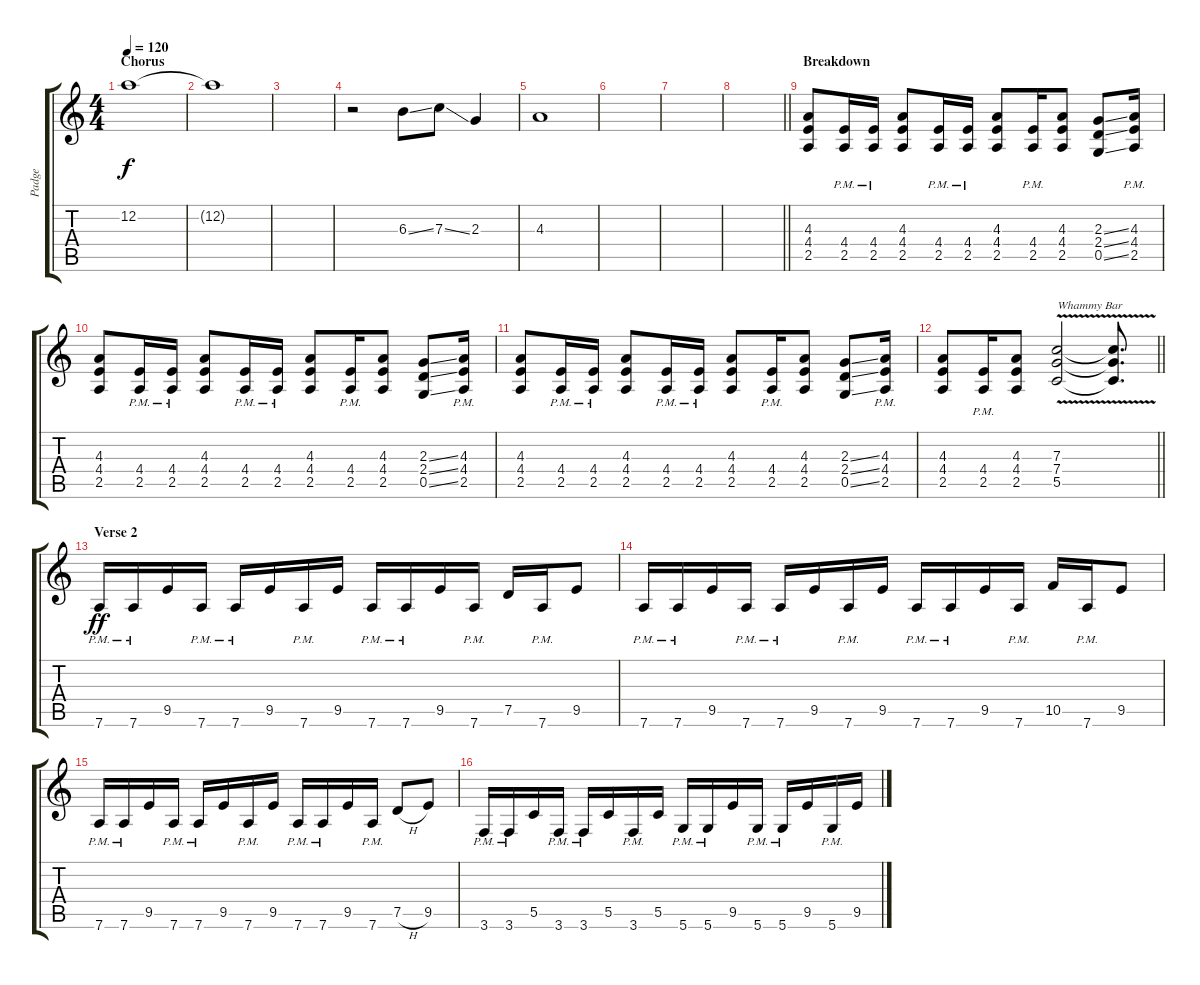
\track ("Padge" "Padge") {instrument distortionguitar}
\staff {score tabs}
\tuning (D4 A3 F3 C3 G2 D2) {hide}
\ts (4 4)
\section ("" "Chorus")
\tempo 120
\clef g2
\ks c
12.2.1{dy f volume 5} |
12.2{t}.1 |
|
r.2 6.3{ss}.8{volume 13} 7.3{ss}.8 2.3.4 |
4.3.1 |
|
|
\barLineRight lightlight
|
\section ("" "Breakdown")
(4.3 4.4 2.5).8 (4.4{pm} 2.5{pm}).16 (4.4{pm} 2.5{pm}).16 (4.3 4.4 2.5).8 (4.4{pm} 2.5{pm}).16 (4.4{pm} 2.5{pm}).16 (4.3 4.4 2.5).8 (4.4{pm} 2.5{pm}).16 (4.3 4.4 2.5).8 (2.3{ss} 2.4{ss} 0.5{ss}).8 (4.3{pm} 4.4{pm} 2.5{pm}).16 |
(4.3 4.4 2.5).8 (4.4{pm} 2.5{pm}).16 (4.4{pm} 2.5{pm}).16 (4.3 4.4 2.5).8 (4.4{pm} 2.5{pm}).16 (4.4{pm} 2.5{pm}).16 (4.3 4.4 2.5).8 (4.4{pm} 2.5{pm}).16 (4.3 4.4 2.5).8 (2.3{ss} 2.4{ss} 0.5{ss}).8 (4.3{pm} 4.4{pm} 2.5{pm}).16 |
(4.3 4.4 2.5).8 (4.4{pm} 2.5{pm}).16 (4.4{pm} 2.5{pm}).16 (4.3 4.4 2.5).8 (4.4{pm} 2.5{pm}).16 (4.4{pm} 2.5{pm}).16 (4.3 4.4 2.5).8 (4.4{pm} 2.5{pm}).16 (4.3 4.4 2.5).8 (2.3{ss} 2.4{ss} 0.5{ss}).8 (4.3{pm} 4.4{pm} 2.5{pm}).16 |
\barLineRight lightlight
(4.3 4.4 2.5).8 (4.4{pm} 2.5{pm}).16 (4.3 4.4 2.5).8 (7.3{v} 7.4{v} 5.5{v}).2{txt "Whammy Bar"} (7.3{t} 7.4{t} 5.5{t}).8{d} |
\section ("" "Verse 2")
7.6{pm}.16{dy ff instrument distortionguitar} 7.6{pm}.16 9.5.16 7.6{pm}.16 7.6{pm}.16 9.5.16 7.6{pm}.16 9.5.16 7.6{pm}.16 7.6{pm}.16 9.5.16 7.6{pm}.16 7.5.16 7.6{pm}.16 9.5.8 |
7.6{pm}.16{instrument distortionguitar} 7.6{pm}.16 9.5.16 7.6{pm}.16 7.6{pm}.16 9.5.16 7.6{pm}.16 9.5.16 7.6{pm}.16 7.6{pm}.16 9.5.16 7.6{pm}.16 10.5.16 7.6{pm}.16 9.5.8 |
7.6{pm}.16{instrument distortionguitar} 7.6{pm}.16 9.5.16 7.6{pm}.16 7.6{pm}.16 9.5.16 7.6{pm}.16 9.5.16 7.6{pm}.16 7.6{pm}.16 9.5.16 7.6{pm}.16 7.5{h}.8 9.5.8 |
3.6{pm}.16{instrument distortionguitar} 3.6{pm}.16 5.5.16 3.6{pm}.16 3.6{pm}.16 5.5.16 3.6{pm}.16 5.5.16 5.6{pm}.16 5.6{pm}.16 9.5.16 5.6{pm}.16 5.6{pm}.16 9.5.16 5.6{pm}.16 9.5.16
